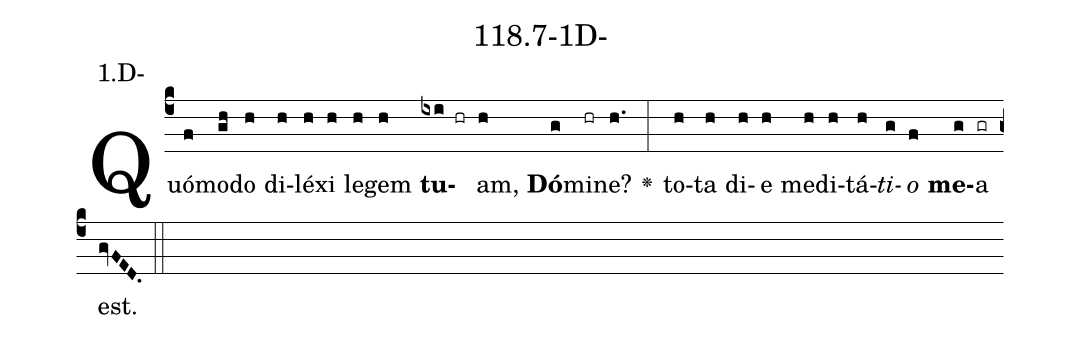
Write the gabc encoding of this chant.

name: 118.7-1D-;
annotation: 1.D-;
%%
(c4)Quó(f)mo(gh)do(h) di(h)lé(h)xi(h) le(h)gem(h) <b>tu</b>(ixi hr)am,(h) <b>Dó</b>(g)mi(hr)ne?(h.) <v>\greheightstar</v>(:) to(h)ta(h) di(h)e(h) me(h)di(h)tá(h)<i>ti</i>(g)<i>o</i>(f) <b>me</b>(g)a(gr) est.(gvFED.) (::)


%E(h) u(h) o(g) u(f) a(g) e.(gvFED.) (::)
